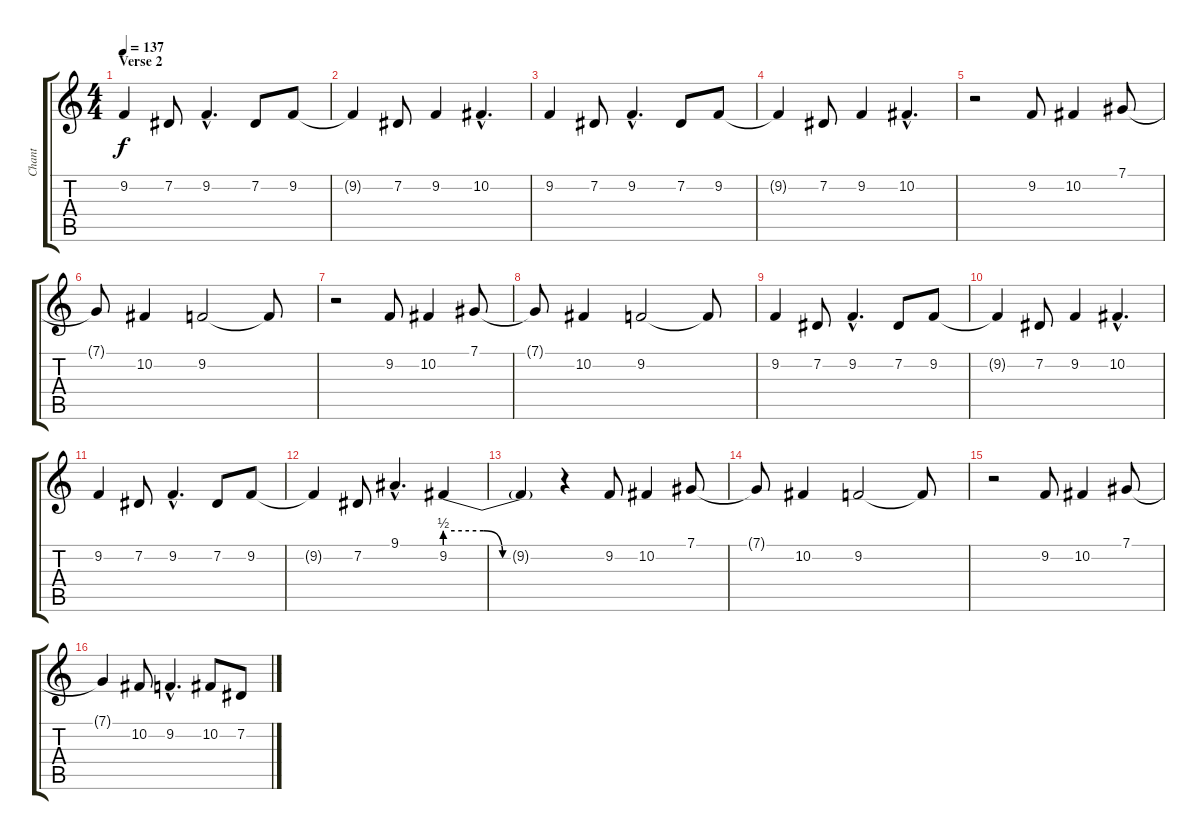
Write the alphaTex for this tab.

\track ("Chant" "Chant") {instrument cello}
\staff {score tabs}
\tuning (Db4 Ab3 E3 B2 Gb2 B1) {hide}
\ts (4 4)
\section ("" "Verse 2")
\tempo 137
\clef g2
\ks c
9.2.4{dy f} 7.2.8 9.2{hac}.4{d} 7.2.8 9.2.8 |
9.2{t}.4 7.2.8 9.2.4 10.2{hac}.4{d} |
9.2.4 7.2.8 9.2{hac}.4{d} 7.2.8 9.2.8 |
9.2{t}.4 7.2.8 9.2.4 10.2{hac}.4{d} |
r.2 9.2.8 10.2.4 7.1.8 |
7.1{t}.8 10.2.4 9.2.2 9.2{t}.8 |
r.2 9.2.8 10.2.4 7.1.8 |
7.1{t}.8 10.2.4 9.2.2 9.2{t}.8 |
9.2.4 7.2.8 9.2{hac}.4{d} 7.2.8 9.2.8 |
9.2{t}.4 7.2.8 9.2.4 10.2{hac}.4{d} |
9.2.4 7.2.8 9.2{hac}.4{d} 7.2.8 9.2.8 |
9.2{t}.4 7.2.8 9.1{hac}.4{d} 9.2{be (custom 0 2 20 2 30 0 60 0)}.4 |
9.2{t}.4 r.4 9.2.8 10.2.4 7.1.8 |
7.1{t}.8 10.2.4 9.2.2 9.2{t}.8 |
r.2 9.2.8 10.2.4 7.1.8 |
7.1{t}.4 10.2.8 9.2{hac}.4{d} 10.2.8 7.2.8
